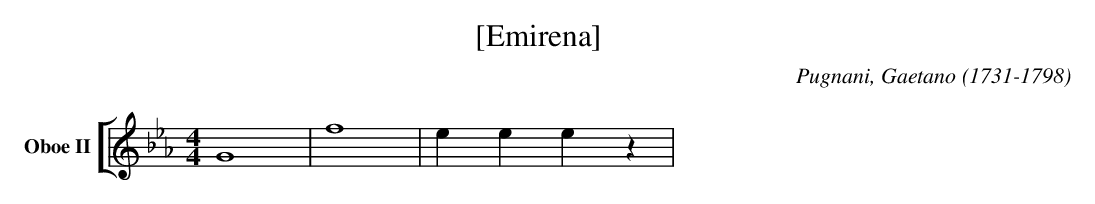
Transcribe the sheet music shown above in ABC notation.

X:1
T:[Emirena]
C:Pugnani, Gaetano (1731-1798)
M:4/4
L:1/4
K:Eb
V: 10 clef=treble name="Oboe II" sname="Ob.II"
%%staves [( 10 )]
G4|f4|eeez|
